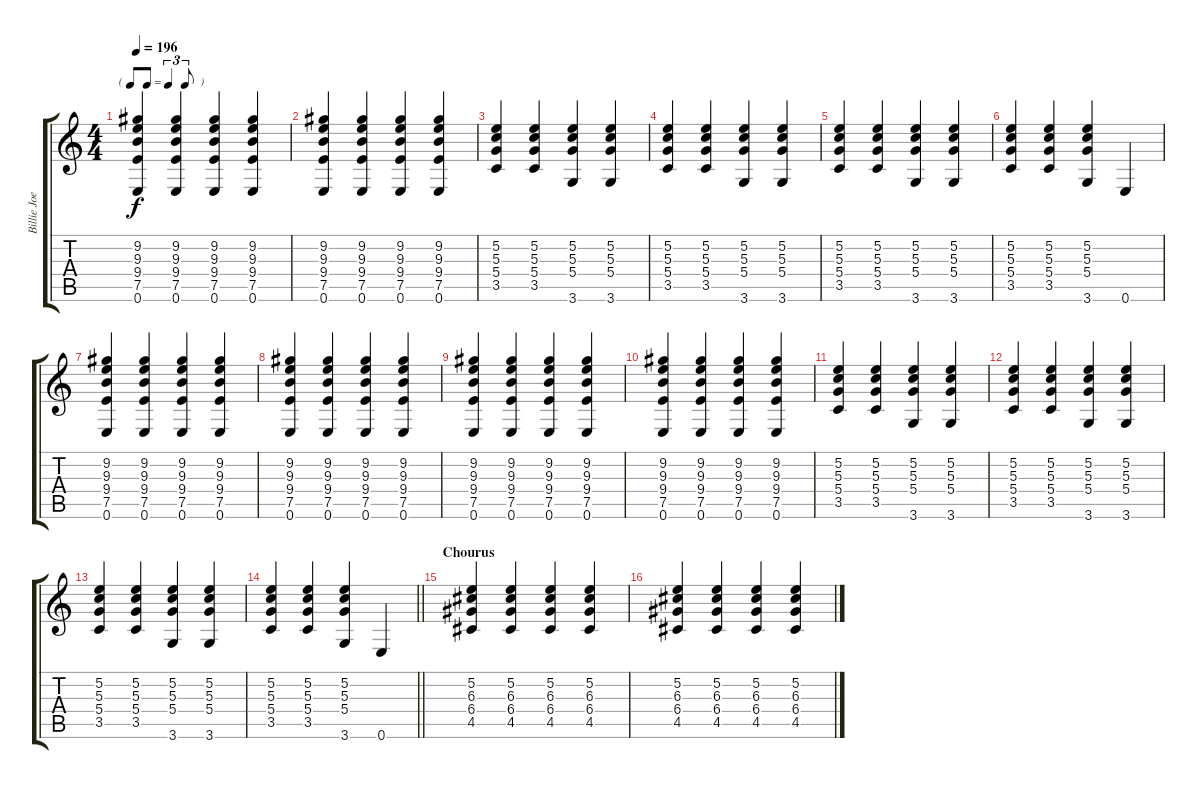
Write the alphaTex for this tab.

\track ("Billie Joe" "Billie Joe") {instrument distortionguitar}
\staff {score tabs}
\tuning (E4 B3 G3 D3 A2 E2) {hide}
\ts (4 4)
\tf triplet8th
\tempo 196
\clef g2
\ks c
(9.2 9.3 9.4 7.5 0.6).4{dy f} (9.2 9.3 9.4 7.5 0.6).4 (9.2 9.3 9.4 7.5 0.6).4 (9.2 9.3 9.4 7.5 0.6).4 |
(9.2 9.3 9.4 7.5 0.6).4 (9.2 9.3 9.4 7.5 0.6).4 (9.2 9.3 9.4 7.5 0.6).4 (9.2 9.3 9.4 7.5 0.6).4 |
(5.2 5.3 5.4 3.5).4 (5.2 5.3 5.4 3.5).4 (5.2 5.3 5.4 3.6).4 (5.2 5.3 5.4 3.6).4 |
(5.2 5.3 5.4 3.5).4 (5.2 5.3 5.4 3.5).4 (5.2 5.3 5.4 3.6).4 (5.2 5.3 5.4 3.6).4 |
(5.2 5.3 5.4 3.5).4 (5.2 5.3 5.4 3.5).4 (5.2 5.3 5.4 3.6).4 (5.2 5.3 5.4 3.6).4 |
(5.2 5.3 5.4 3.5).4 (5.2 5.3 5.4 3.5).4 (5.2 5.3 5.4 3.6).4 0.6.4 |
(9.2 9.3 9.4 7.5 0.6).4 (9.2 9.3 9.4 7.5 0.6).4 (9.2 9.3 9.4 7.5 0.6).4 (9.2 9.3 9.4 7.5 0.6).4 |
(9.2 9.3 9.4 7.5 0.6).4 (9.2 9.3 9.4 7.5 0.6).4 (9.2 9.3 9.4 7.5 0.6).4 (9.2 9.3 9.4 7.5 0.6).4 |
(9.2 9.3 9.4 7.5 0.6).4 (9.2 9.3 9.4 7.5 0.6).4 (9.2 9.3 9.4 7.5 0.6).4 (9.2 9.3 9.4 7.5 0.6).4 |
(9.2 9.3 9.4 7.5 0.6).4 (9.2 9.3 9.4 7.5 0.6).4 (9.2 9.3 9.4 7.5 0.6).4 (9.2 9.3 9.4 7.5 0.6).4 |
(5.2 5.3 5.4 3.5).4 (5.2 5.3 5.4 3.5).4 (5.2 5.3 5.4 3.6).4 (5.2 5.3 5.4 3.6).4 |
(5.2 5.3 5.4 3.5).4 (5.2 5.3 5.4 3.5).4 (5.2 5.3 5.4 3.6).4 (5.2 5.3 5.4 3.6).4 |
(5.2 5.3 5.4 3.5).4 (5.2 5.3 5.4 3.5).4 (5.2 5.3 5.4 3.6).4 (5.2 5.3 5.4 3.6).4 |
\barLineRight lightlight
(5.2 5.3 5.4 3.5).4 (5.2 5.3 5.4 3.5).4 (5.2 5.3 5.4 3.6).4 0.6.4 |
\section ("" "Chourus")
(5.2 6.3 6.4 4.5).4 (5.2 6.3 6.4 4.5).4 (5.2 6.3 6.4 4.5).4 (5.2 6.3 6.4 4.5).4 |
(5.2 6.3 6.4 4.5).4 (5.2 6.3 6.4 4.5).4 (5.2 6.3 6.4 4.5).4 (5.2 6.3 6.4 4.5).4
